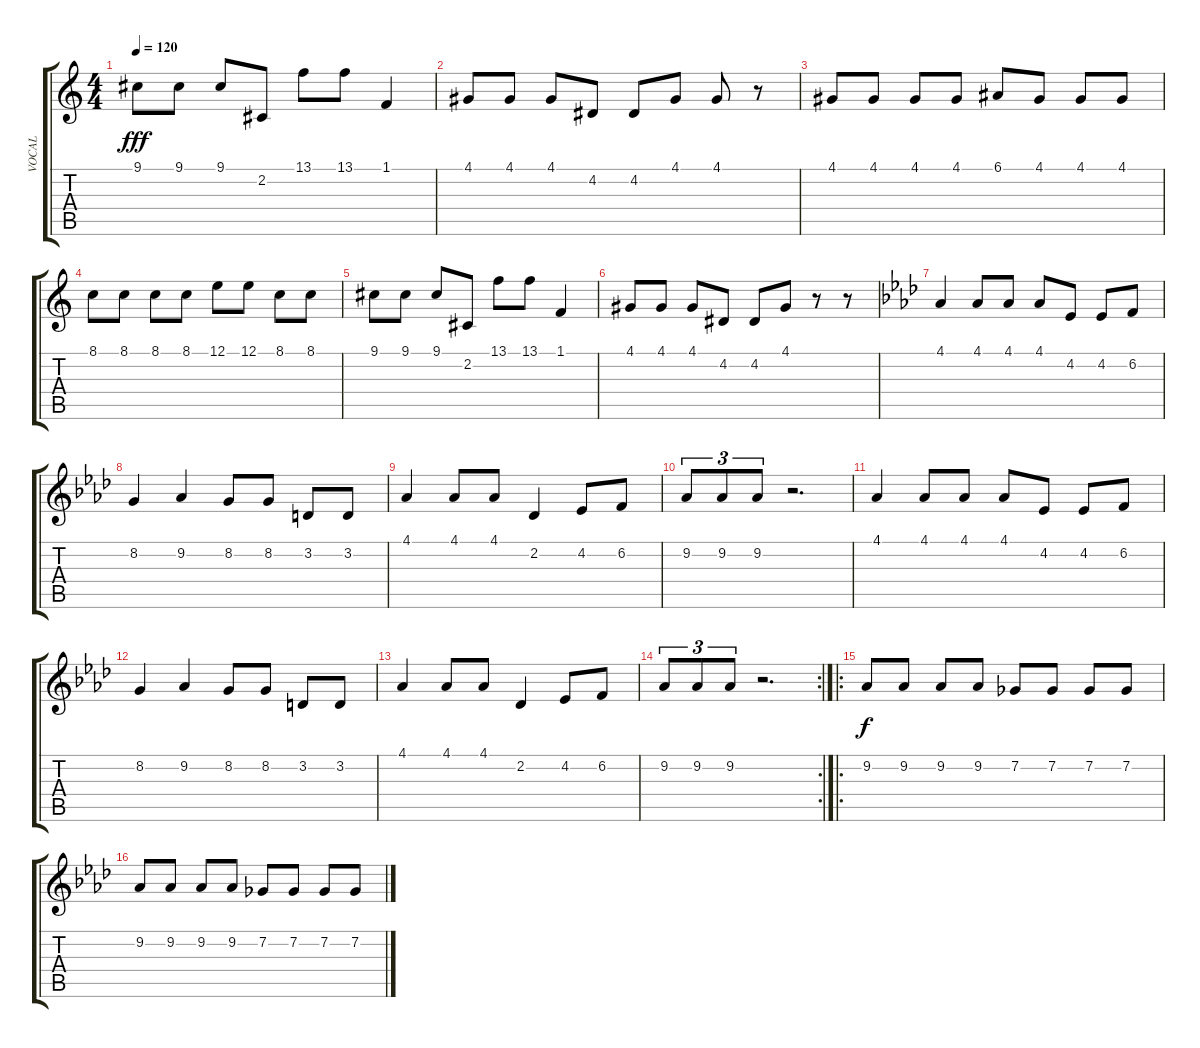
\track ("VOCAL" "VOCAL") {instrument lead1square}
\staff {score tabs}
\tuning (E4 B3 G3 D3 A2 E2) {hide}
\ts (4 4)
\tempo 120
\clef g2
\ks c
9.1.8{dy fff} 9.1.8 9.1.8 2.2.8 13.1.8 13.1.8 1.1.4 |
4.1.8 4.1.8 4.1.8 4.2.8 4.2.8 4.1.8 4.1.8 r.8 |
4.1.8 4.1.8 4.1.8 4.1.8 6.1.8 4.1.8 4.1.8 4.1.8 |
8.1.8 8.1.8 8.1.8 8.1.8 12.1.8 12.1.8 8.1.8 8.1.8 |
9.1.8 9.1.8 9.1.8 2.2.8 13.1.8 13.1.8 1.1.4 |
4.1.8 4.1.8 4.1.8 4.2.8 4.2.8 4.1.8 r.8 r.8 |
\ks ab
4.1.4 4.1.8 4.1.8 4.1.8 4.2.8 4.2.8 6.2.8 |
8.2.4 9.2.4 8.2.8 8.2.8 3.2.8 3.2.8 |
4.1.4 4.1.8 4.1.8 2.2.4 4.2.8 6.2.8 |
9.2.8{tu (3 2)} 9.2.8{tu (3 2)} 9.2.8{tu (3 2)} r.2{d} |
4.1.4 4.1.8 4.1.8 4.1.8 4.2.8 4.2.8 6.2.8 |
8.2.4 9.2.4 8.2.8 8.2.8 3.2.8 3.2.8 |
4.1.4 4.1.8 4.1.8 2.2.4 4.2.8 6.2.8 |
\rc 2
9.2.8{tu (3 2)} 9.2.8{tu (3 2)} 9.2.8{tu (3 2)} r.2{d} |
\ro
9.2.8{dy f} 9.2.8 9.2.8 9.2.8 7.2.8 7.2.8 7.2.8 7.2.8 |
9.2.8 9.2.8 9.2.8 9.2.8 7.2.8 7.2.8 7.2.8 7.2.8
